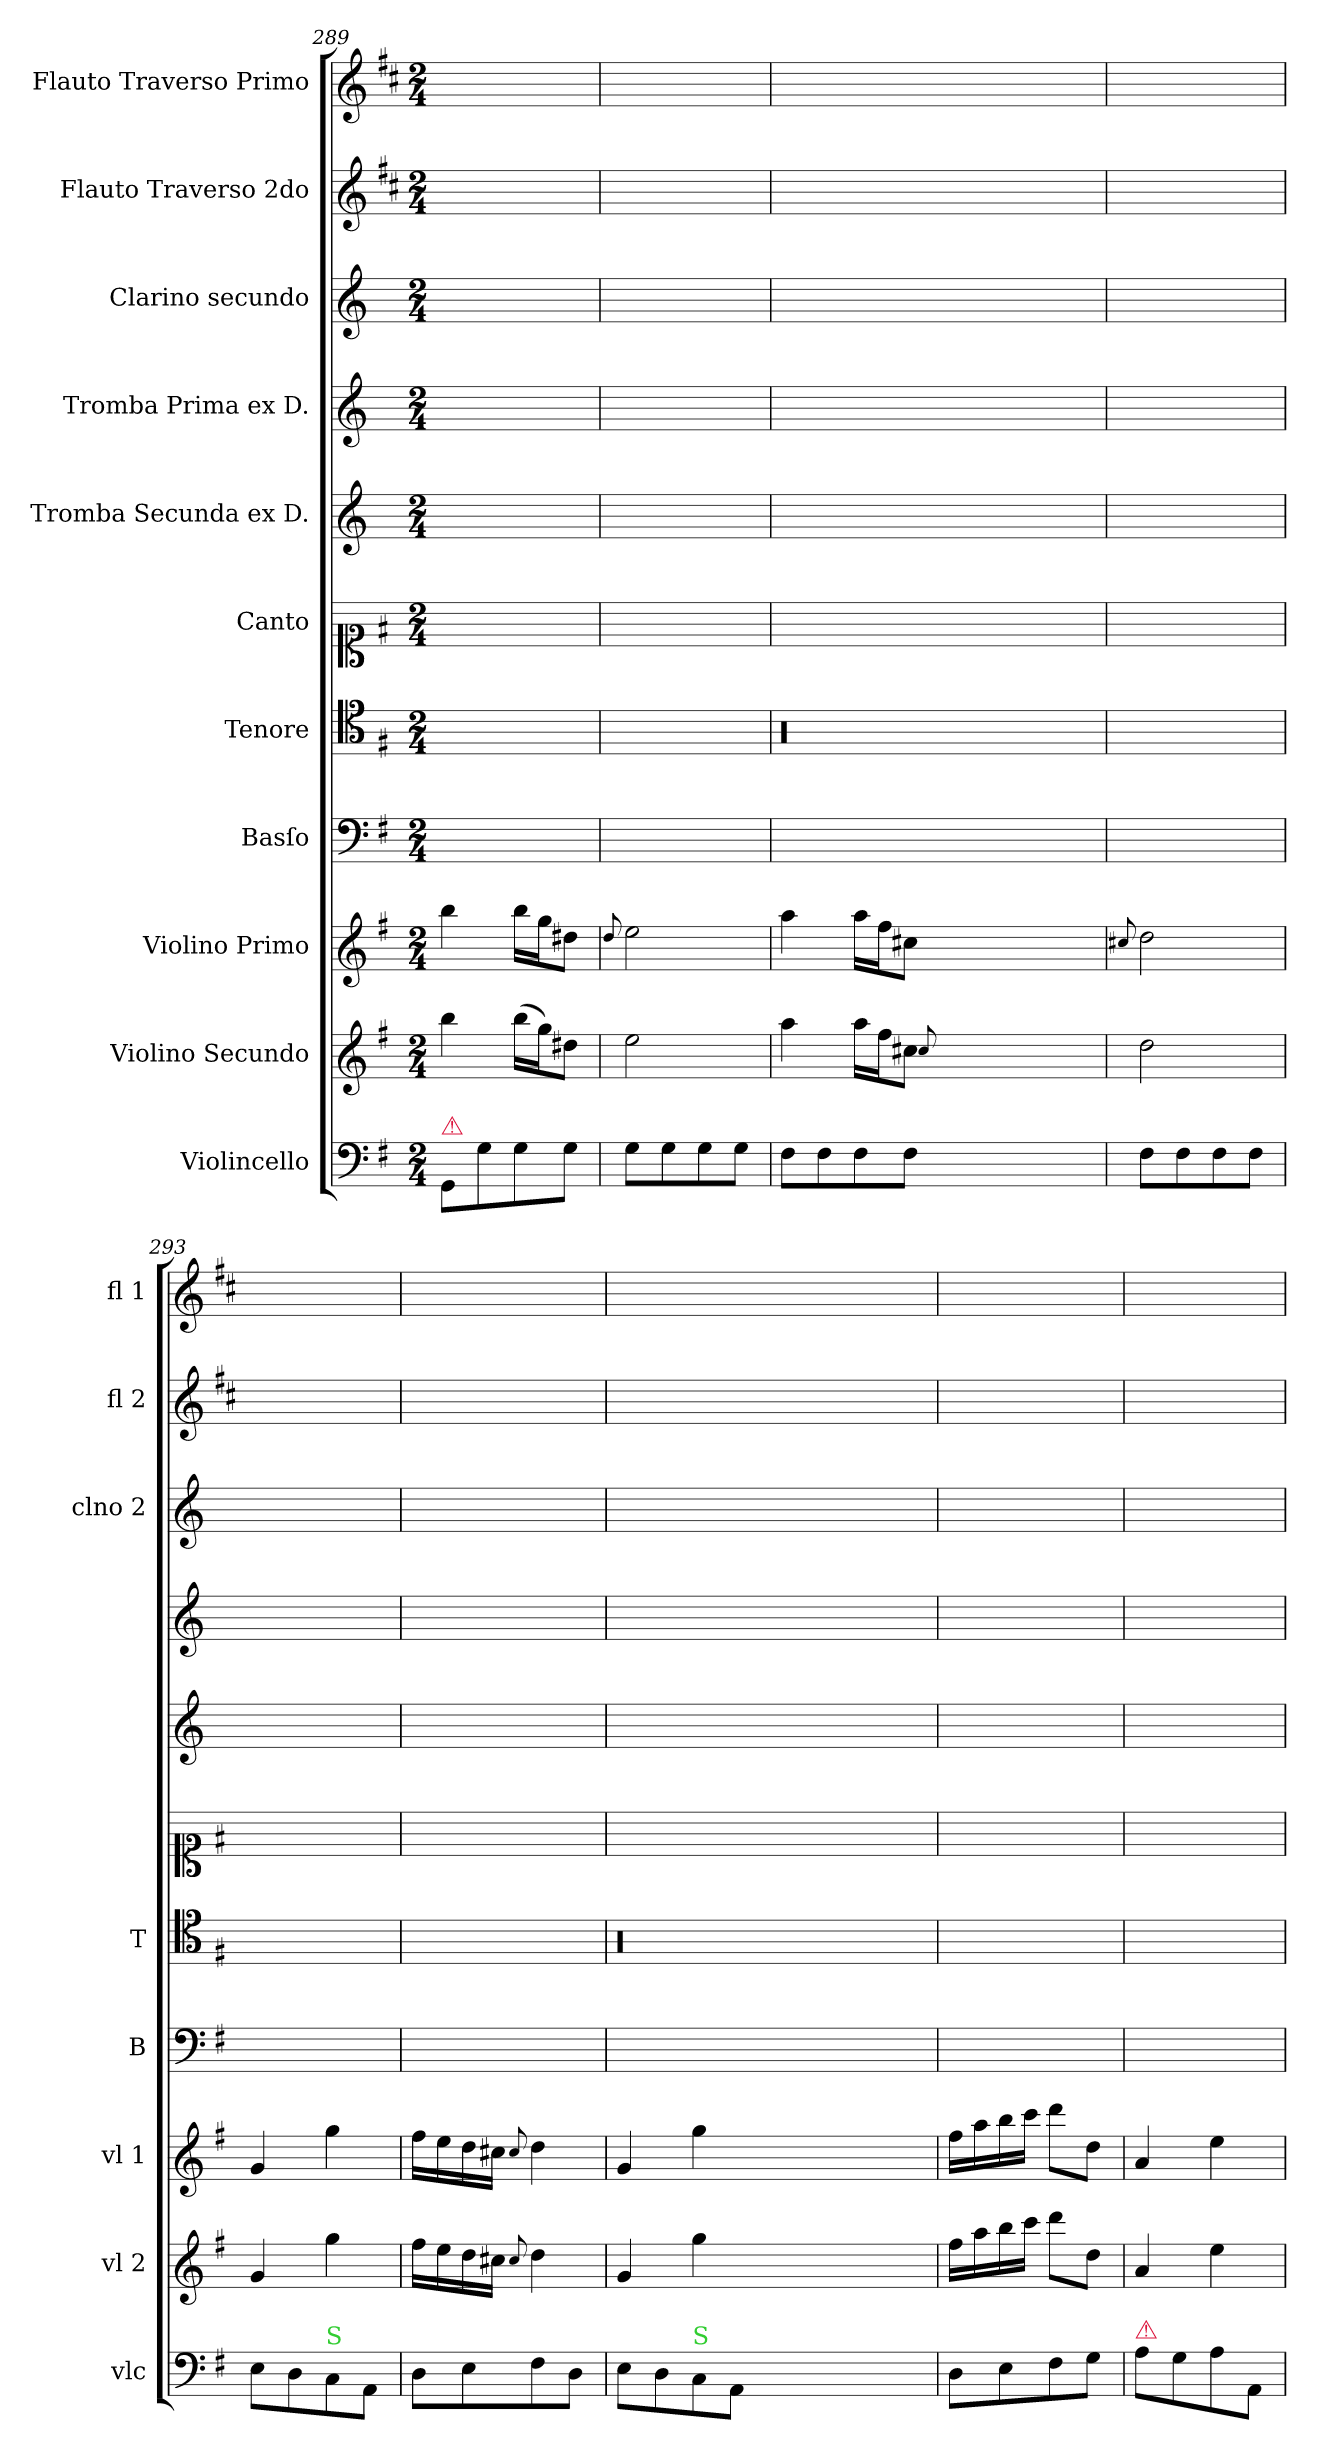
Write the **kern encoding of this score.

**kern	**kern	**kern	**kern	**kern	**kern	**kern	**kern	**kern	**kern	**kern
*part11	*part10	*part9	*part8	*part7	*part6	*part5	*part4	*part3	*part2	*part1
*staff11	*staff10	*staff9	*staff8	*staff7	*staff6	*staff5	*staff4	*staff3	*staff2	*staff1
*I"Violincello	*I"Violino Secundo	*I"Violino Primo	*I"Basſo	*I"Tenore	*I"Canto	*I"Tromba Secunda ex D.	*I"Tromba Prima ex D.	*I"Clarino secundo	*I"Flauto Traverso 2do	*I"Flauto Traverso Primo
*I'vlc	*I'vl 2	*I'vl 1	*I'B	*I'T	*	*	*	*I'clno 2	*I'fl 2	*I'fl 1
*clefF4	*clefG2	*clefG2	*clefF4	*clefC4	*clefC1	*clefG2	*clefG2	*clefG2	*clefG2	*clefG2
*	*	*	*	*	*	*ITrd-1c-2	*ITrd-1c-2	*ITrd-1c-2	*	*
*k[f#]	*k[f#]	*k[f#]	*k[f#]	*k[f#]	*k[f#]	*k[f#c#]	*k[f#c#]	*k[f#c#]	*k[f#c#]	*k[f#c#]
*M2/4	*M2/4	*M2/4	*M2/4	*M2/4	*M2/4	*M2/4	*M2/4	*M2/4	*M2/4	*M2/4
=289	=289	=289	=289	=289	=289	=289	=289	=289	=289	=289
!LO:TX:a:color=crimson:t=⚠	!	!	!	!	!	!	!	!	!	!
8GG/L	4bb\	4bb\	2ryy	2ryy	2ryy	2ryy	2ryy	2ryy	2ryy	2ryy
8G\	.	.	.	.	.	.	.	.	.	.
8G\	(16bb\LL	16bb\LL	.	.	.	.	.	.	.	.
.	16gg\J)	16gg\J	.	.	.	.	.	.	.	.
8G\J	8dd#X\J	8dd#X\J	.	.	.	.	.	.	.	.
=290	=290	=290	=290	=290	=290	=290	=290	=290	=290	=290
.	.	8qqdd/	.	.	.	.	.	.	.	.
8G\L	2ee\	2ee\	2ryy	2ryy	2ryy	2ryy	2ryy	2ryy	2ryy	2ryy
8G\	.	.	.	.	.	.	.	.	.	.
8G\	.	.	.	.	.	.	.	.	.	.
8G\J	.	.	.	.	.	.	.	.	.	.
=291	=291	=291	=291	=291	=291	=291	=291	=291	=291	=291
!	!	!	!	!LO:N:vis=00	!	!	!	!	!	!
8F#\L	4aa\	4aa\	2ryy	0r	2ryy	2ryy	2ryy	2ryy	2ryy	2ryy
8F#\	.	.	.	.	.	.	.	.	.	.
8F#\	16aa\LL	16aa\LL	.	.	.	.	.	.	.	.
.	16ff#\J	16ff#\J	.	.	.	.	.	.	.	.
8F#\J	8cc#X\J	8cc#X\J	.	.	.	.	.	.	.	.
.	8qqcc#/	.	.	.	.	.	.	.	.	.
1.ryy	1.ryy	1.ryy	1.ryy	.	1.ryy	1.ryy	1.ryy	1.ryy	1.ryy	1.ryy
=292	=292	=292	=292	=292	=292	=292	=292	=292	=292	=292
.	.	8qqcc#X/	.	.	.	.	.	.	.	.
8F#\L	2dd\	2dd\	2ryy	2ryy	2ryy	2ryy	2ryy	2ryy	2ryy	2ryy
8F#\	.	.	.	.	.	.	.	.	.	.
8F#\	.	.	.	.	.	.	.	.	.	.
8F#\J	.	.	.	.	.	.	.	.	.	.
=293	=293	=293	=293	=293	=293	=293	=293	=293	=293	=293
8E\L	4g/	4g/	2ryy	2ryy	2ryy	2ryy	2ryy	2ryy	2ryy	2ryy
8D\	.	.	.	.	.	.	.	.	.	.
!LO:TX:a:color=limegreen:t=S	!	!	!	!	!	!	!	!	!	!
8C\	4gg\	4gg\	.	.	.	.	.	.	.	.
8AA\J	.	.	.	.	.	.	.	.	.	.
=294	=294	=294	=294	=294	=294	=294	=294	=294	=294	=294
8D\L	16ff#\LL	16ff#\LL	2ryy	2ryy	2ryy	2ryy	2ryy	2ryy	2ryy	2ryy
.	16ee\	16ee\	.	.	.	.	.	.	.	.
8E\	16dd\	16dd\	.	.	.	.	.	.	.	.
.	16cc#X\JJ	16cc#X\JJ	.	.	.	.	.	.	.	.
.	8qqcc#/	8qqcc#/	.	.	.	.	.	.	.	.
8F#\	4dd\	4dd\	.	.	.	.	.	.	.	.
8D\J	.	.	.	.	.	.	.	.	.	.
=295	=295	=295	=295	=295	=295	=295	=295	=295	=295	=295
!	!	!	!	!LO:N:vis=00	!	!	!	!	!	!
8E\L	4g/	4g/	2ryy	0r	2ryy	2ryy	2ryy	2ryy	2ryy	2ryy
8D\	.	.	.	.	.	.	.	.	.	.
!LO:TX:a:color=limegreen:t=S	!	!	!	!	!	!	!	!	!	!
8C\	4gg\	4gg\	.	.	.	.	.	.	.	.
8AA\J	.	.	.	.	.	.	.	.	.	.
1.ryy	1.ryy	1.ryy	1.ryy	.	1.ryy	1.ryy	1.ryy	1.ryy	1.ryy	1.ryy
=296	=296	=296	=296	=296	=296	=296	=296	=296	=296	=296
8D\L	16ff#\LL	16ff#\LL	2ryy	2ryy	2ryy	2ryy	2ryy	2ryy	2ryy	2ryy
.	16aa\	16aa\	.	.	.	.	.	.	.	.
8E\	16bb\	16bb\	.	.	.	.	.	.	.	.
.	16ccc\JJ	16ccc\JJ	.	.	.	.	.	.	.	.
8F#\	8ddd\L	8ddd\L	.	.	.	.	.	.	.	.
8G\J	8dd\J	8dd\J	.	.	.	.	.	.	.	.
=297	=297	=297	=297	=297	=297	=297	=297	=297	=297	=297
!LO:TX:a:color=crimson:t=⚠	!	!	!	!	!	!	!	!	!	!
8A\L	4a/	4a/	2ryy	2ryy	2ryy	2ryy	2ryy	2ryy	2ryy	2ryy
8G\	.	.	.	.	.	.	.	.	.	.
8A\	4ee\	4ee\	.	.	.	.	.	.	.	.
8AA/J	.	.	.	.	.	.	.	.	.	.
=	=	=	=	=	=	=	=	=	=	=
*-	*-	*-	*-	*-	*-	*-	*-	*-	*-	*-
